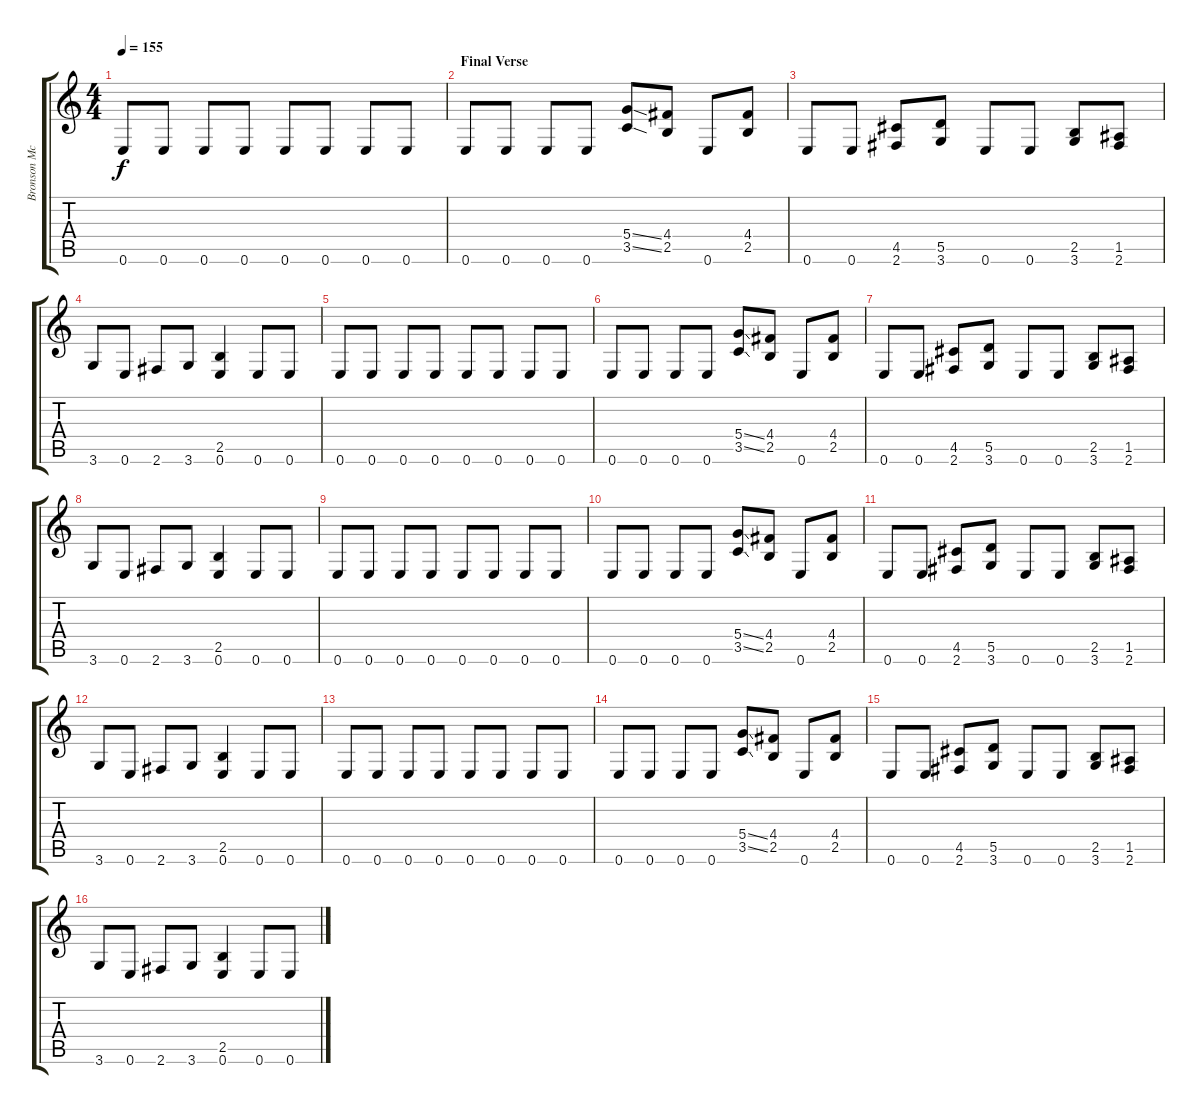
\track ("Bronson McDowall (Guitar)" "Bronson Mc") {instrument distortionguitar}
\staff {score tabs}
\tuning (E4 B3 G3 D3 A2 E2) {hide}
\ts (4 4)
\tempo 155
\clef g2
\ks c
0.6.8{dy f} 0.6.8 0.6.8 0.6.8 0.6.8 0.6.8 0.6.8 0.6.8 |
\section ("" "Final Verse")
0.6.8 0.6.8 0.6.8 0.6.8 (5.4{ss} 3.5{ss}).8 (4.4 2.5).8 0.6.8 (4.4 2.5).8 |
0.6.8 0.6.8 (4.5 2.6).8 (5.5 3.6).8 0.6.8 0.6.8 (2.5 3.6).8 (1.5 2.6).8 |
3.6.8 0.6.8 2.6.8 3.6.8 (2.5 0.6).4 0.6.8 0.6.8 |
0.6.8 0.6.8 0.6.8 0.6.8 0.6.8 0.6.8 0.6.8 0.6.8 |
0.6.8 0.6.8 0.6.8 0.6.8 (5.4{ss} 3.5{ss}).8 (4.4 2.5).8 0.6.8 (4.4 2.5).8 |
0.6.8 0.6.8 (4.5 2.6).8 (5.5 3.6).8 0.6.8 0.6.8 (2.5 3.6).8 (1.5 2.6).8 |
3.6.8 0.6.8 2.6.8 3.6.8 (2.5 0.6).4 0.6.8 0.6.8 |
0.6.8 0.6.8 0.6.8 0.6.8 0.6.8 0.6.8 0.6.8 0.6.8 |
0.6.8 0.6.8 0.6.8 0.6.8 (5.4{ss} 3.5{ss}).8 (4.4 2.5).8 0.6.8 (4.4 2.5).8 |
0.6.8 0.6.8 (4.5 2.6).8 (5.5 3.6).8 0.6.8 0.6.8 (2.5 3.6).8 (1.5 2.6).8 |
3.6.8 0.6.8 2.6.8 3.6.8 (2.5 0.6).4 0.6.8 0.6.8 |
0.6.8 0.6.8 0.6.8 0.6.8 0.6.8 0.6.8 0.6.8 0.6.8 |
0.6.8 0.6.8 0.6.8 0.6.8 (5.4{ss} 3.5{ss}).8 (4.4 2.5).8 0.6.8 (4.4 2.5).8 |
0.6.8 0.6.8 (4.5 2.6).8 (5.5 3.6).8 0.6.8 0.6.8 (2.5 3.6).8 (1.5 2.6).8 |
3.6.8 0.6.8 2.6.8 3.6.8 (2.5 0.6).4 0.6.8 0.6.8
